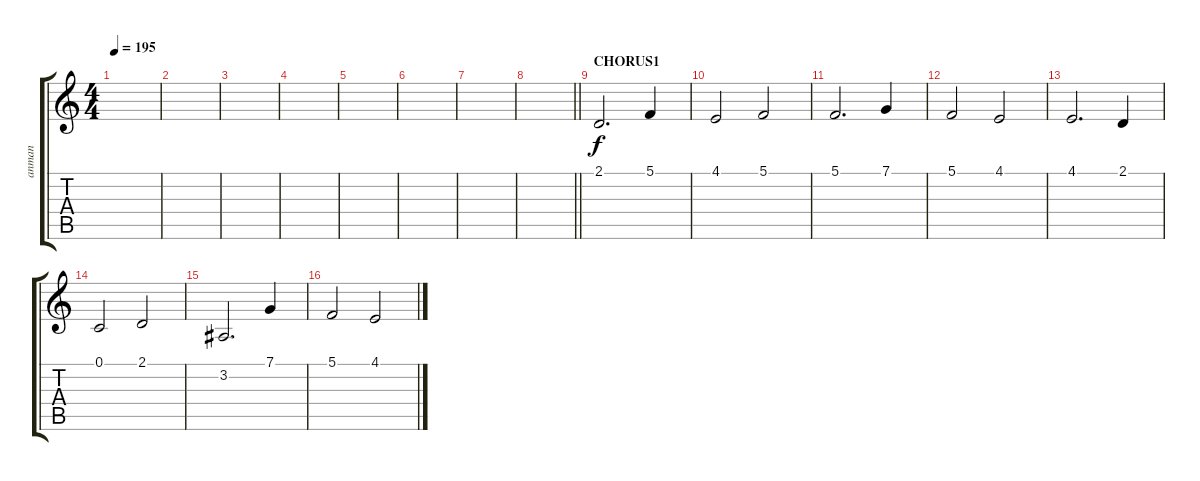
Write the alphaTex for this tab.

\track ("anman 1" "anman") {instrument stringensemble1}
\staff {score tabs}
\tuning (C4 G3 Eb3 Bb2 F2 C2) {hide}
\ts (4 4)
\tempo 195
\clef g2
\ks c
|
|
|
|
|
|
|
\barLineRight lightlight
|
\section ("" "CHORUS1")
2.1.2{d volume 14} 5.1.4 |
4.1.2 5.1.2 |
5.1.2{d} 7.1.4 |
5.1.2 4.1.2 |
4.1.2{d} 2.1.4 |
0.1.2 2.1.2 |
3.2.2{d} 7.1.4 |
5.1.2 4.1.2
